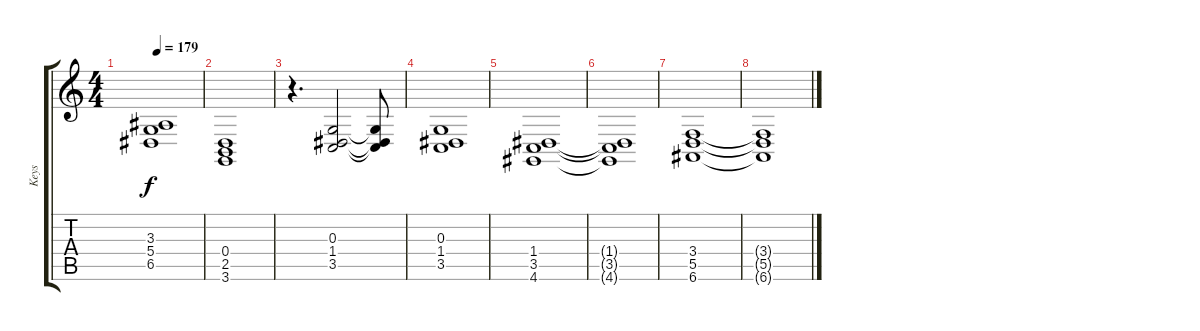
\track ("Keys" "Keys") {instrument lead2sawtooth}
\staff {score tabs}
\tuning (E4 B3 G3 D3 A2 E2) {hide}
\ts (4 4)
\tempo 179
\clef g2
\ks c
(3.3 5.4 6.5).1{dy f} |
(0.4 2.5 3.6).1 |
r.4{d} (0.3 1.4 3.5).2 (0.3{t} 1.4{t} 3.5{t}).8 |
(0.3 1.4 3.5).1 |
(1.4 3.5 4.6).1 |
(1.4{t} 3.5{t} 4.6{t}).1 |
(3.4 5.5 6.6).1 |
(3.4{t} 5.5{t} 6.6{t}).1
